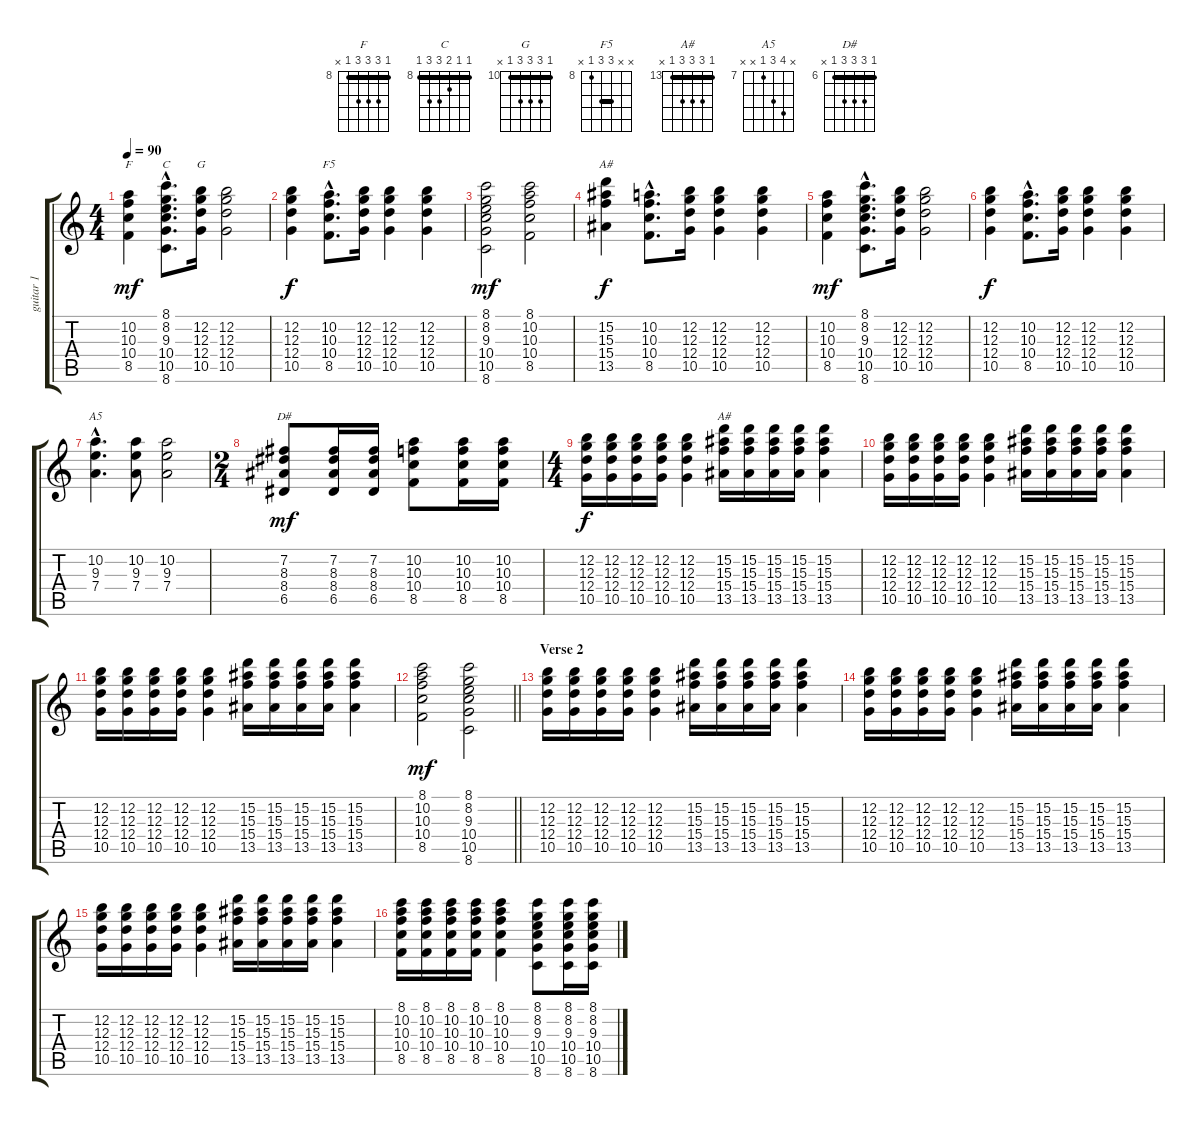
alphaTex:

\track ("guitar 1" "guitar 1") {instrument distortionguitar}
\staff {score tabs}
\tuning (E4 B3 G3 D3 A2 E2) {hide}
\chord ("F" 8 10 10 10 8 x) {firstfret 8 barre 8}
\chord ("C" 8 8 9 10 10 8) {firstfret 8 barre 8}
\chord ("G" 10 12 12 12 10 x) {firstfret 10 barre 10}
\chord ("F5" x x 10 10 8 x) {firstfret 8 barre 10}
\chord ("A#" x 15 15 15 13 x) {firstfret 13 barre 15}
\chord ("A5" x 10 9 7 x x) {firstfret 7}
\chord ("D#" 6 8 8 8 6 x) {firstfret 6 barre 6}
\chord ("A#" 13 15 15 15 13 x) {firstfret 13 barre 13}
\ts (4 4)
\tempo 90
\clef g2
\ks c
(10.2 10.3 10.4 8.5).4{ch "F" dy mf} (8.1{hac} 8.2{hac} 9.3{hac} 10.4{hac} 10.5{hac} 8.6{hac}).8{d ch "C"} (12.2 12.3 12.4 10.5).16{ch "G"} (12.2 12.3 12.4 10.5).2 |
(12.2 12.3 12.4 10.5).4{dy f} (10.2{hac} 10.3{hac} 10.4{hac} 8.5{hac}).8{d ch "F5"} (12.2 12.3 12.4 10.5).16 (12.2 12.3 12.4 10.5).4 (12.2 12.3 12.4 10.5).4 |
(8.1 8.2 9.3 10.4 10.5 8.6).2{dy mf} (8.1 10.2 10.3 10.4 8.5).2 |
(15.2 15.3 15.4 13.5).4{ch "A#" dy f} (10.2{hac} 10.3{hac} 10.4{hac} 8.5{hac}).8{d} (12.2 12.3 12.4 10.5).16 (12.2 12.3 12.4 10.5).4 (12.2 12.3 12.4 10.5).4 |
(10.2 10.3 10.4 8.5).4{dy mf} (8.1{hac} 8.2{hac} 9.3{hac} 10.4{hac} 10.5{hac} 8.6{hac}).8{d} (12.2 12.3 12.4 10.5).16 (12.2 12.3 12.4 10.5).2 |
(12.2 12.3 12.4 10.5).4{dy f} (10.2{hac} 10.3{hac} 10.4{hac} 8.5{hac}).8{d} (12.2 12.3 12.4 10.5).16 (12.2 12.3 12.4 10.5).4 (12.2 12.3 12.4 10.5).4 |
(10.2{hac} 9.3{hac} 7.4{hac}).4{d ch "A5"} (10.2 9.3 7.4).8 (10.2 9.3 7.4).2 |
\ts (2 4)
(7.2 8.3 8.4 6.5).8{ch "D#" dy mf} (7.2 8.3 8.4 6.5).16 (7.2 8.3 8.4 6.5).16 (10.2 10.3 10.4 8.5).8 (10.2 10.3 10.4 8.5).16 (10.2 10.3 10.4 8.5).16 |
\ts (4 4)
(12.2 12.3 12.4 10.5).16{dy f} (12.2 12.3 12.4 10.5).16 (12.2 12.3 12.4 10.5).16 (12.2 12.3 12.4 10.5).16 (12.2 12.3 12.4 10.5).4 (15.2 15.3 15.4 13.5).16{ch "A#"} (15.2 15.3 15.4 13.5).16 (15.2 15.3 15.4 13.5).16 (15.2 15.3 15.4 13.5).16 (15.2 15.3 15.4 13.5).4 |
(12.2 12.3 12.4 10.5).16 (12.2 12.3 12.4 10.5).16 (12.2 12.3 12.4 10.5).16 (12.2 12.3 12.4 10.5).16 (12.2 12.3 12.4 10.5).4 (15.2 15.3 15.4 13.5).16 (15.2 15.3 15.4 13.5).16 (15.2 15.3 15.4 13.5).16 (15.2 15.3 15.4 13.5).16 (15.2 15.3 15.4 13.5).4 |
(12.2 12.3 12.4 10.5).16 (12.2 12.3 12.4 10.5).16 (12.2 12.3 12.4 10.5).16 (12.2 12.3 12.4 10.5).16 (12.2 12.3 12.4 10.5).4 (15.2 15.3 15.4 13.5).16 (15.2 15.3 15.4 13.5).16 (15.2 15.3 15.4 13.5).16 (15.2 15.3 15.4 13.5).16 (15.2 15.3 15.4 13.5).4 |
\barLineRight lightlight
(8.1 10.2 10.3 10.4 8.5).2{dy mf} (8.1 8.2 9.3 10.4 10.5 8.6).2 |
\section ("" "Verse 2")
(12.2 12.3 12.4 10.5).16 (12.2 12.3 12.4 10.5).16 (12.2 12.3 12.4 10.5).16 (12.2 12.3 12.4 10.5).16 (12.2 12.3 12.4 10.5).4 (15.2 15.3 15.4 13.5).16 (15.2 15.3 15.4 13.5).16 (15.2 15.3 15.4 13.5).16 (15.2 15.3 15.4 13.5).16 (15.2 15.3 15.4 13.5).4 |
(12.2 12.3 12.4 10.5).16 (12.2 12.3 12.4 10.5).16 (12.2 12.3 12.4 10.5).16 (12.2 12.3 12.4 10.5).16 (12.2 12.3 12.4 10.5).4 (15.2 15.3 15.4 13.5).16 (15.2 15.3 15.4 13.5).16 (15.2 15.3 15.4 13.5).16 (15.2 15.3 15.4 13.5).16 (15.2 15.3 15.4 13.5).4 |
(12.2 12.3 12.4 10.5).16 (12.2 12.3 12.4 10.5).16 (12.2 12.3 12.4 10.5).16 (12.2 12.3 12.4 10.5).16 (12.2 12.3 12.4 10.5).4 (15.2 15.3 15.4 13.5).16 (15.2 15.3 15.4 13.5).16 (15.2 15.3 15.4 13.5).16 (15.2 15.3 15.4 13.5).16 (15.2 15.3 15.4 13.5).4 |
(8.1 10.2 10.3 10.4 8.5).16 (8.1 10.2 10.3 10.4 8.5).16 (8.1 10.2 10.3 10.4 8.5).16 (8.1 10.2 10.3 10.4 8.5).16 (8.1 10.2 10.3 10.4 8.5).4 (8.1 8.2 9.3 10.4 10.5 8.6).8 (8.1 8.2 9.3 10.4 10.5 8.6).16 (8.1 8.2 9.3 10.4 10.5 8.6).16
